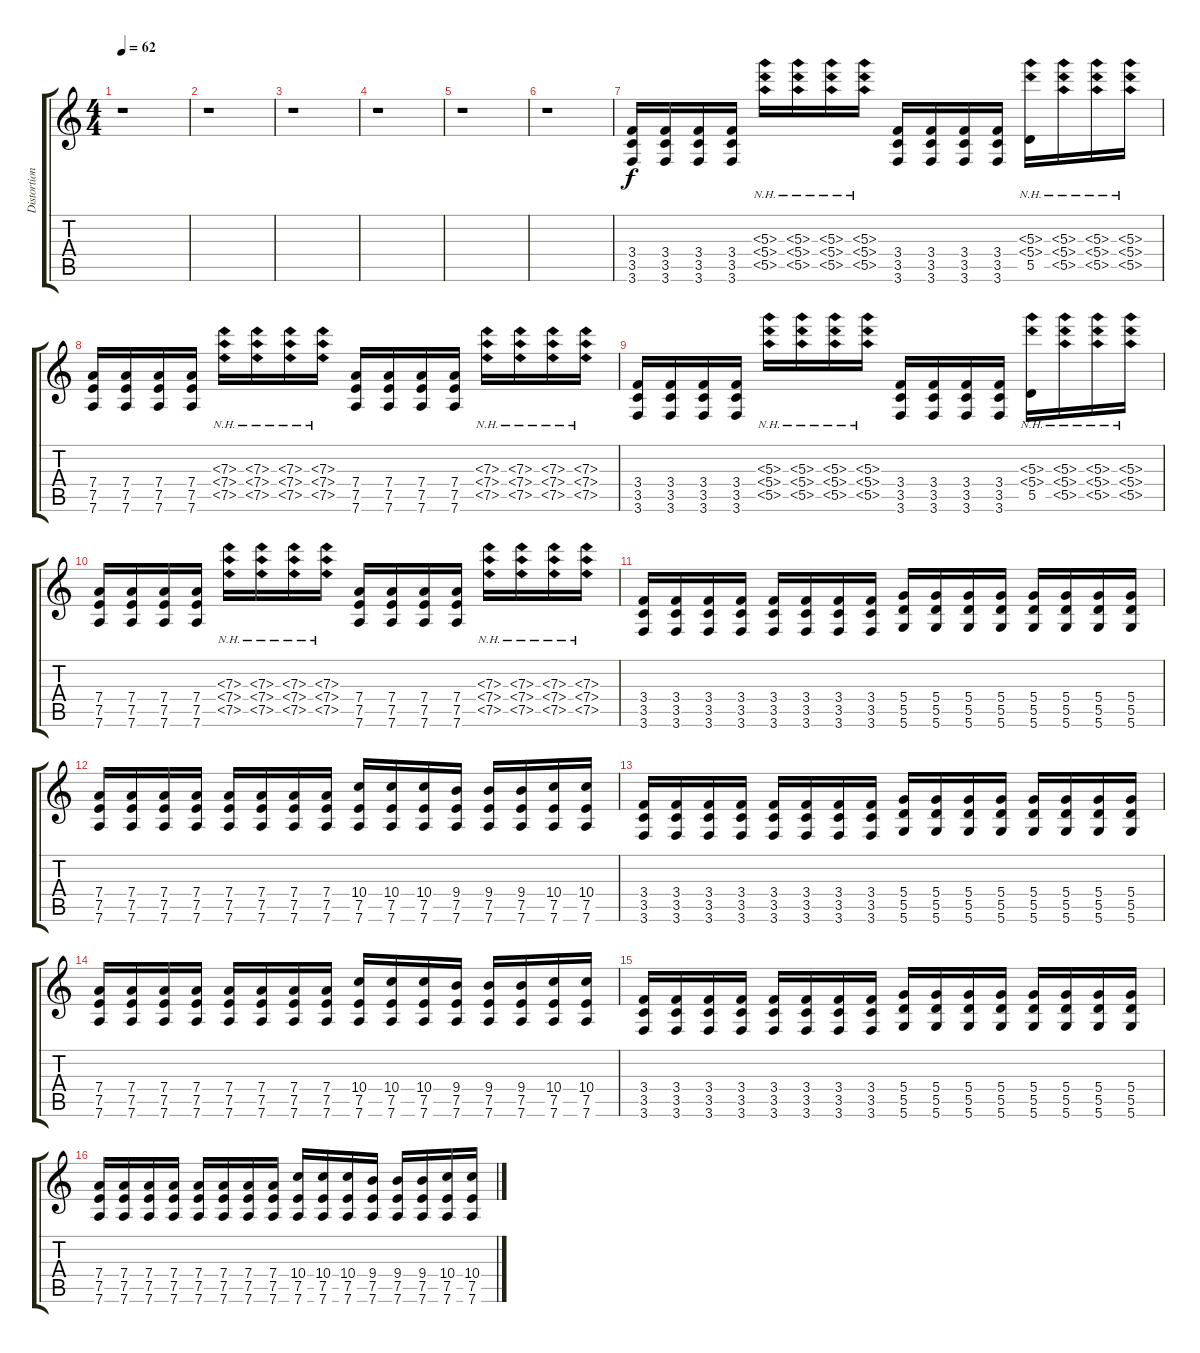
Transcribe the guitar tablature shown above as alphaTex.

\track ("Distortion Guitar" "Distortion") {instrument distortionguitar}
\staff {score tabs}
\tuning (E4 B3 G3 D3 A2 D2) {hide}
\ts (4 4)
\tempo 62
\clef g2
\ks c
r.1{dy f} |
r.1 |
r.1 |
r.1 |
r.1 |
r.1 |
(3.4 3.5 3.6).16 (3.4 3.5 3.6).16 (3.4 3.5 3.6).16 (3.4 3.5 3.6).16 (5.3{nh} 5.4{nh} 5.5{nh}).16 (5.3{nh} 5.4{nh} 5.5{nh}).16 (5.3{nh} 5.4{nh} 5.5{nh}).16 (5.3{nh} 5.4{nh} 5.5{nh}).16 (3.4 3.5 3.6).16 (3.4 3.5 3.6).16 (3.4 3.5 3.6).16 (3.4 3.5 3.6).16 (5.3{nh} 5.4{nh} 5.5).16 (5.3{nh} 5.4{nh} 5.5{nh}).16 (5.3{nh} 5.4{nh} 5.5{nh}).16 (5.3{nh} 5.4{nh} 5.5{nh}).16 |
(7.4 7.5 7.6).16 (7.4 7.5 7.6).16 (7.4 7.5 7.6).16 (7.4 7.5 7.6).16 (7.3{nh} 7.4{nh} 7.5{nh}).16 (7.3{nh} 7.4{nh} 7.5{nh}).16 (7.3{nh} 7.4{nh} 7.5{nh}).16 (7.3{nh} 7.4{nh} 7.5{nh}).16 (7.4 7.5 7.6).16 (7.4 7.5 7.6).16 (7.4 7.5 7.6).16 (7.4 7.5 7.6).16 (7.3{nh} 7.4{nh} 7.5{nh}).16 (7.3{nh} 7.4{nh} 7.5{nh}).16 (7.3{nh} 7.4{nh} 7.5{nh}).16 (7.3{nh} 7.4{nh} 7.5{nh}).16 |
(3.4 3.5 3.6).16 (3.4 3.5 3.6).16 (3.4 3.5 3.6).16 (3.4 3.5 3.6).16 (5.3{nh} 5.4{nh} 5.5{nh}).16 (5.3{nh} 5.4{nh} 5.5{nh}).16 (5.3{nh} 5.4{nh} 5.5{nh}).16 (5.3{nh} 5.4{nh} 5.5{nh}).16 (3.4 3.5 3.6).16 (3.4 3.5 3.6).16 (3.4 3.5 3.6).16 (3.4 3.5 3.6).16 (5.3{nh} 5.4{nh} 5.5).16 (5.3{nh} 5.4{nh} 5.5{nh}).16 (5.3{nh} 5.4{nh} 5.5{nh}).16 (5.3{nh} 5.4{nh} 5.5{nh}).16 |
(7.4 7.5 7.6).16 (7.4 7.5 7.6).16 (7.4 7.5 7.6).16 (7.4 7.5 7.6).16 (7.3{nh} 7.4{nh} 7.5{nh}).16 (7.3{nh} 7.4{nh} 7.5{nh}).16 (7.3{nh} 7.4{nh} 7.5{nh}).16 (7.3{nh} 7.4{nh} 7.5{nh}).16 (7.4 7.5 7.6).16 (7.4 7.5 7.6).16 (7.4 7.5 7.6).16 (7.4 7.5 7.6).16 (7.3{nh} 7.4{nh} 7.5{nh}).16 (7.3{nh} 7.4{nh} 7.5{nh}).16 (7.3{nh} 7.4{nh} 7.5{nh}).16 (7.3{nh} 7.4{nh} 7.5{nh}).16 |
(3.4 3.5 3.6).16 (3.4 3.5 3.6).16 (3.4 3.5 3.6).16 (3.4 3.5 3.6).16 (3.4 3.5 3.6).16 (3.4 3.5 3.6).16 (3.4 3.5 3.6).16 (3.4 3.5 3.6).16 (5.4 5.5 5.6).16 (5.4 5.5 5.6).16 (5.4 5.5 5.6).16 (5.4 5.5 5.6).16 (5.4 5.5 5.6).16 (5.4 5.5 5.6).16 (5.4 5.5 5.6).16 (5.4 5.5 5.6).16 |
(7.4 7.5 7.6).16 (7.4 7.5 7.6).16 (7.4 7.5 7.6).16 (7.4 7.5 7.6).16 (7.4 7.5 7.6).16 (7.4 7.5 7.6).16 (7.4 7.5 7.6).16 (7.4 7.5 7.6).16 (10.4 7.5 7.6).16 (10.4 7.5 7.6).16 (10.4 7.5 7.6).16 (9.4 7.5 7.6).16 (9.4 7.5 7.6).16 (9.4 7.5 7.6).16 (10.4 7.5 7.6).16 (10.4 7.5 7.6).16 |
(3.4 3.5 3.6).16 (3.4 3.5 3.6).16 (3.4 3.5 3.6).16 (3.4 3.5 3.6).16 (3.4 3.5 3.6).16 (3.4 3.5 3.6).16 (3.4 3.5 3.6).16 (3.4 3.5 3.6).16 (5.4 5.5 5.6).16 (5.4 5.5 5.6).16 (5.4 5.5 5.6).16 (5.4 5.5 5.6).16 (5.4 5.5 5.6).16 (5.4 5.5 5.6).16 (5.4 5.5 5.6).16 (5.4 5.5 5.6).16 |
(7.4 7.5 7.6).16 (7.4 7.5 7.6).16 (7.4 7.5 7.6).16 (7.4 7.5 7.6).16 (7.4 7.5 7.6).16 (7.4 7.5 7.6).16 (7.4 7.5 7.6).16 (7.4 7.5 7.6).16 (10.4 7.5 7.6).16 (10.4 7.5 7.6).16 (10.4 7.5 7.6).16 (9.4 7.5 7.6).16 (9.4 7.5 7.6).16 (9.4 7.5 7.6).16 (10.4 7.5 7.6).16 (10.4 7.5 7.6).16 |
(3.4 3.5 3.6).16 (3.4 3.5 3.6).16 (3.4 3.5 3.6).16 (3.4 3.5 3.6).16 (3.4 3.5 3.6).16 (3.4 3.5 3.6).16 (3.4 3.5 3.6).16 (3.4 3.5 3.6).16 (5.4 5.5 5.6).16 (5.4 5.5 5.6).16 (5.4 5.5 5.6).16 (5.4 5.5 5.6).16 (5.4 5.5 5.6).16 (5.4 5.5 5.6).16 (5.4 5.5 5.6).16 (5.4 5.5 5.6).16 |
(7.4 7.5 7.6).16 (7.4 7.5 7.6).16 (7.4 7.5 7.6).16 (7.4 7.5 7.6).16 (7.4 7.5 7.6).16 (7.4 7.5 7.6).16 (7.4 7.5 7.6).16 (7.4 7.5 7.6).16 (10.4 7.5 7.6).16 (10.4 7.5 7.6).16 (10.4 7.5 7.6).16 (9.4 7.5 7.6).16 (9.4 7.5 7.6).16 (9.4 7.5 7.6).16 (10.4 7.5 7.6).16 (10.4 7.5 7.6).16
